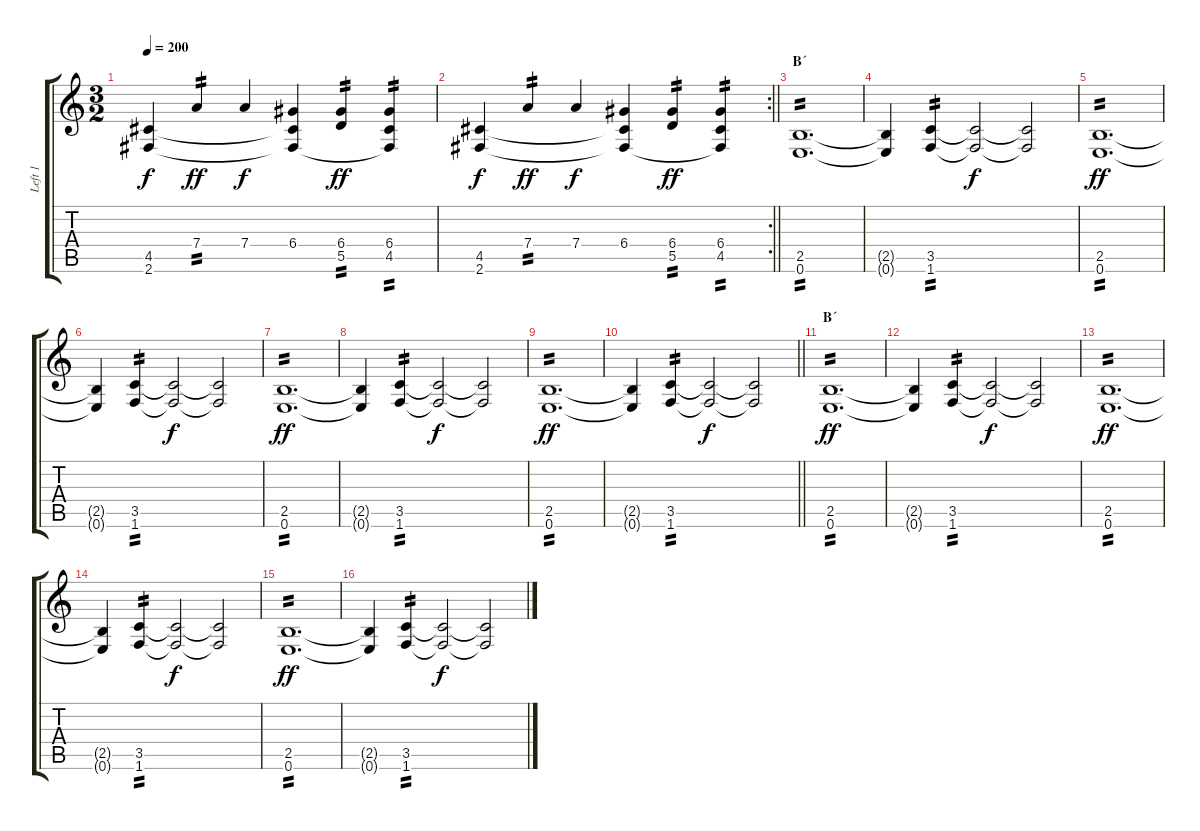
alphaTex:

\track ("Left 1" "Left 1") {instrument distortionguitar}
\staff {score tabs}
\tuning (E4 B3 G3 D3 A2 E2) {hide}
\ts (3 2)
\tempo 200
\clef g2
\ks c
(4.5 2.6).4{dy f} 7.4.4{tp 2 dy ff} 7.4.4{dy f} (6.4 4.5{t} 2.6{t}).4 (6.4 5.5).4{tp 2 dy ff} (6.4 4.5 2.6{t}).4{tp 2} |
\rc 2
\barLineRight lightlight
(4.5 2.6).4{dy f} 7.4.4{tp 2 dy ff} 7.4.4{dy f} (6.4 4.5{t} 2.6{t}).4 (6.4 5.5).4{tp 2 dy ff} (6.4 4.5 2.6{t}).4{tp 2} |
\section ("" "B´")
(2.5 0.6).1{d tp 2} |
(2.5{t} 0.6{t}).4 (3.5 1.6).4{tp 2} (3.5{t} 1.6{t}).2{dy f} (3.5{t} 1.6{t}).2 |
(2.5 0.6).1{d tp 2 dy ff} |
(2.5{t} 0.6{t}).4 (3.5 1.6).4{tp 2} (3.5{t} 1.6{t}).2{dy f} (3.5{t} 1.6{t}).2 |
(2.5 0.6).1{d tp 2 dy ff} |
(2.5{t} 0.6{t}).4 (3.5 1.6).4{tp 2} (3.5{t} 1.6{t}).2{dy f} (3.5{t} 1.6{t}).2 |
(2.5 0.6).1{d tp 2 dy ff} |
\barLineRight lightlight
(2.5{t} 0.6{t}).4 (3.5 1.6).4{tp 2} (3.5{t} 1.6{t}).2{dy f} (3.5{t} 1.6{t}).2 |
\section ("" "B´")
(2.5 0.6).1{d tp 2 dy ff} |
(2.5{t} 0.6{t}).4 (3.5 1.6).4{tp 2} (3.5{t} 1.6{t}).2{dy f} (3.5{t} 1.6{t}).2 |
(2.5 0.6).1{d tp 2 dy ff} |
(2.5{t} 0.6{t}).4 (3.5 1.6).4{tp 2} (3.5{t} 1.6{t}).2{dy f} (3.5{t} 1.6{t}).2 |
(2.5 0.6).1{d tp 2 dy ff} |
(2.5{t} 0.6{t}).4 (3.5 1.6).4{tp 2} (3.5{t} 1.6{t}).2{dy f} (3.5{t} 1.6{t}).2
